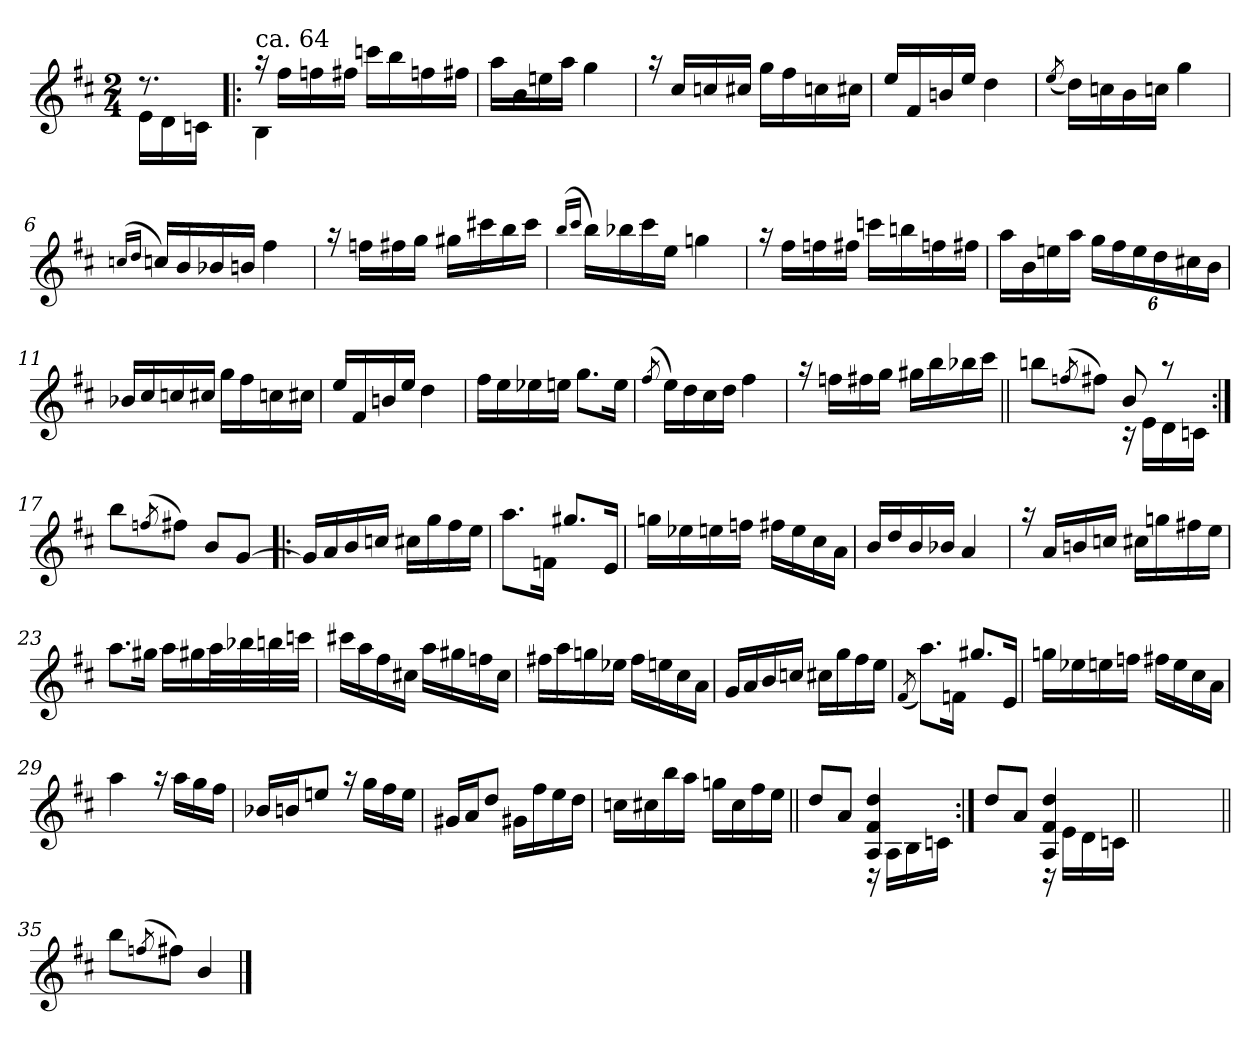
**kern
*part1
*staff1
*clefG2
*k[f#c#]
*D:
*M2/4
=
*^
8.r	16e!\LL
.	16d!\
.	16cn!\JJ
=1!|:	=1!|:
*	*^
!LO:TX:a:t=ca. 64	!	!
16r	4B!\	4ryy
16ff#\LL	.	.
16ffn\	.	.
16ff#X\JJ	.	.
16cccn\LL	4ryy	4ryy
16bb\	.	.
16ffn\	.	.
16ff#X\JJ	.	.
*	*v	*v
=2	=2
16aa\LL	2ryy
16b\	.
16een\	.
16aa\JJ	.
4gg\	.
=3	=3
16raa	4ryy
16cc#/LL	.
16ccn/	.
16cc#X/JJ	.
16gg\LL	4ryy
16ff#\	.
16ccn\	.
16cc#X\JJ	.
!!LO:LB:g=z	!!
=4	=4
16ee/LL	2ryy
16f#/	.
16bn/	.
16ee/JJ	.
4dd\	.
=5	=5
(<8qee/	.
16dd\LL)	4ryy
16ccn\	.
16b\	.
16ccn\JJ	.
4gg\	4ryy
=6	=6
(<16qccn/LL	.
16qdd/JJ	.
16ccn/LL)	2ryy
16b/	.
16b-X/	.
16bn/JJ	.
4ff#\	.
=7	=7
16raa	4ryy
16ffn\LL	.
16ff#X\	.
16gg\JJ	.
16gg#X\LL	4ryy
16ccc#X\	.
16bb\	.
16ccc#\JJ	.
!!LO:LB:g=z	!!
=8	=8
(<16qbb/LL	.
16qccc#/JJ	.
16bb\LL)	2ryy
16bb-X\	.
16ccc#\	.
16ee\JJ	.
4ggn\	.
=9	=9
16raa	4ryy
16ff#\LL	.
16ffn\	.
16ff#X\JJ	.
16cccn\LL	4ryy
16bbn\	.
16ffn\	.
16ff#X\JJ	.
=10	=10
16aa\LL	4ryy
16b\	.
16een\	.
16aa\JJ	.
24gg\LL	4ryy
24ff#\	.
24ee\	.
24dd\	.
24cc#X\	.
24b\JJ	.
!!LO:LB:g=z	!!
=11	=11
16b-X/LL	4ryy
16cc#/	.
16ccn/	.
16cc#X/JJ	.
16gg\LL	4ryy
16ff#\	.
16ccn\	.
16cc#X\JJ	.
=12	=12
16ee/LL	4ryy
16f#/	.
16bn/	.
16ee/JJ	.
4dd\	4ryy
=13	=13
16ff#\LL	4ryy
16ee\	.
16ee-X\	.
16een\JJ	.
8.gg\L	4ryy
16ee\Jk	.
=14	=14
(<8qff#/	.
16ee\LL)	2ryy
16dd\	.
16cc#\	.
16dd\JJ	.
4ff#\	.
!!LO:LB:g=z	!!
=15	=15
16raa	4ryy
16ffn\LL	.
16ff#X\	.
16gg\JJ	.
16gg#X\LL	4ryy
16bb\	.
16bb-X\	.
16ccc#\JJ	.
=16||	=16||
*	*^
8bbn\L	4ryy	2ryy
(<8qffn/	.	.
8ff#X\J)	.	.
8b/	16rc	.
.	16e!\LL	.
8raa	16d!\	.
.	16cn!\JJ	.
*	*v	*v
=17:|!	=17:|!
8bb\L	2ryy
(<8qffn/	.
8ff#X\J)	.
8b/L	.
[>8g/J	.
=18!|:	=18!|:
16g/LL]	2ryy
16a/	.
16b/	.
16ccn/JJ	.
16cc#X\LL	.
16gg\	.
16ff#\	.
16ee\JJ	.
!!LO:LB:g=z	!!
=19	=19
8.aa\L	4ryy
16fn\Jk	.
8.gg#X/L	4ryy
16e/Jk	.
=20	=20
16ggn\LL	4ryy
16ee-X\	.
16een\	.
16ffn\JJ	.
16ff#X\LL	4ryy
16ee\	.
16cc#\	.
16a\JJ	.
=21	=21
16b/LL	4ryy
16dd/	.
16b/	.
16b-X/JJ	.
4a/	4ryy
=22	=22
16raa	4ryy
16a/LL	.
16bn/	.
16ccn/JJ	.
16cc#X\LL	4ryy
16ggn\	.
16ff#X\	.
16ee\JJ	.
!!LO:LB:g=z	!!
=23	=23
8.aa\L	4ryy
16gg#X\Jk	.
16aa\LL	4ryy
16gg#X\	.
32aa\L	.
32bb-X\	.
32bbn\	.
32cccn\JJJ	.
=24	=24
16ccc#X\LL	4ryy
16aa\	.
16ff#\	.
16cc#X\JJ	.
16aa\LL	4ryy
16gg#X\	.
16ffn\	.
16cc#\JJ	.
=25	=25
16ff#X\LL	4ryy
16aa\	.
16ggn\	.
16ee-X\JJ	.
16ff#\LL	4ryy
16een\	.
16cc#\	.
16a\JJ	.
!!LO:LB:g=z	!!
=26	=26
16g/LL	4ryy
16a/	.
16b/	.
16ccn/JJ	.
16cc#X\LL	4ryy
16gg\	.
16ff#\	.
16ee\JJ	.
=27	=27
(<8qf#/	.
8.aa\L)	4ryy
16fn\Jk	.
8.gg#X/L	4ryy
16e/Jk	.
=28	=28
16ggn\LL	4ryy
16ee-X\	.
16een\	.
16ffn\JJ	.
16ff#X\LL	4ryy
16ee\	.
16cc#\	.
16a\JJ	.
=29	=29
4aa\	4ryy
16raa	4ryy
16aa\LL	.
16gg\	.
16ff#\JJ	.
!!LO:PB:g=z	!!
=30	=30
16b-X/LL	4ryy
16bn/J	.
8een/J	.
16raa	4ryy
16gg\LL	.
16ff#\	.
16ee\JJ	.
=31	=31
16g#X/LL	4ryy
16a/J	.
8dd/J	.
16g#X\LL	4ryy
16ff#\	.
16ee\	.
16dd\JJ	.
=32	=32
16ccn\LL	4ryy
16cc#X\	.
16bb\	.
16aa\JJ	.
16ggn\LL	4ryy
16cc#\	.
16ff#\	.
16ee\JJ	.
=33||	=33||
*	*^
8dd/L	4ryy	2ryy
8a/J	.	.
4A/ 4f#/ 4dd/	16rD	.
.	16A!\LL	.
.	16B!\	.
.	16cn!\JJ	.
!!LO:LB:g=z	!!	!!
=34:|!	=34:|!	=34:|!
8dd/L	4ryy	2ryy
8a/J	.	.
4A/ 4f#/ 4dd/	16rD	.
.	16e!\LL	.
.	16d!\	.
.	16cn!\JJ	.
*v	*v	*v
=34X341||
2ryy
=35||
*^
8bb\L	2ryy
(<8qffn/	.
8ff#X\J)	.
4b/	.
*v	*v
==
*-
